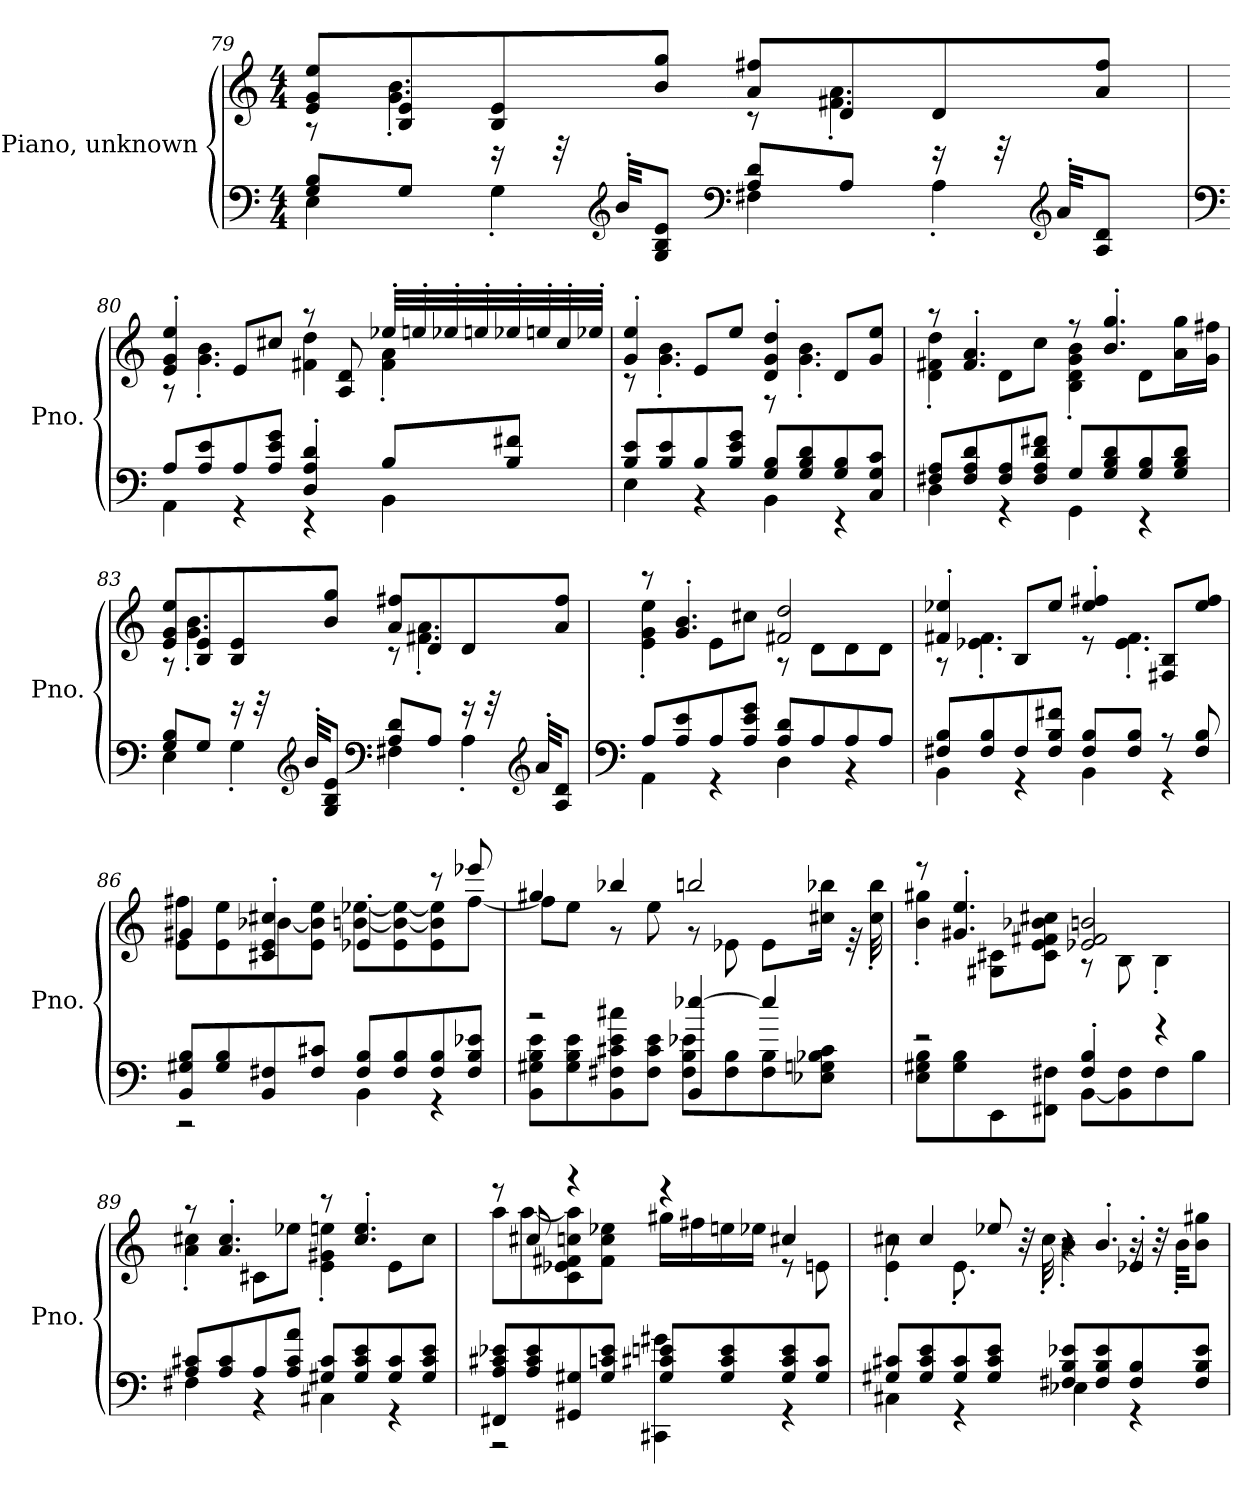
**kern	**kern
*part1	*part1
*staff2	*staff1
*I"Piano, unknown	*
*I'Pno.	*
!!LO:LB:g=z
*clefF4	*clefG2
*k[]	*k[]
*M4/4	*M4/4
=79	=79
*^	*^
8G/ 8B/L	4E\	8e/ 8g/ 8ee/L	8r
8G/J	.	8B/ 8e/	4.g\' 4.b\'
16r	4G'\	8B/ 8e/	.
32r	.	.	.
*clefG2	*	*	*
32b'/KKL	.	.	.
8G/ 8B/ 8e/J	.	8b/ 8gg/J	.
*clefF4	*	*	*
8A/ 8d/L	4F#X\	8a/ 8ff#X/L	8r
8A/J	.	8d/	4.f#X\' 4.a\'
16r	4A'\	8d/	.
32r	.	.	.
*clefG2	*	*	*
32a'/KKL	.	.	.
8A/ 8d/J	.	8a/ 8ff#/J	.
=80	=80	=80	=80
*clefF4	*	*	*
8A/L	4AA\	4e/' 4g/' 4ee/'	8r
8A/ 8e/	.	.	4.g\' 4.b\'
8A/	4r	8e/L	.
8A/ 8e/ 8g/J	.	8cc#X/J	.
4D/' 4A/' 4d/'	4r	8r	4f#X\ 4dd\
.	.	8A/ 8d/	.
8B/L	4BB\	32ee-X'/LLL	4f#\' 4a\'
.	.	32een'/	.
.	.	32ee-X'/	.
.	.	32een'/	.
8B/ 8f#X/J	.	32ee-X'/	.
.	.	32een'/	.
.	.	32cc#'/	.
.	.	32ee-X'/JJJ	.
!!LO:LB:g=z	!!
=81	=81	=81	=81
8B/ 8e/L	4E\	4g/' 4ee/'	8r
8B/ 8e/	.	.	4.g\' 4.b\'
8B/	4r	8e/L	.
8B/ 8e/ 8g/J	.	8ee/J	.
8G/ 8B/L	4BB\	4d/' 4g/' 4dd/'	8r
8G/ 8B/ 8d/	.	.	4.g\' 4.b\'
8G/ 8B/	4r	8d/L	.
8C/ 8G/ 8c/J	.	8g/ 8ee/J	.
=82	=82	=82	=82
8F#X/ 8A/L	4D\	8r	4d\' 4f#X\' 4dd\'
8F#/ 8A/ 8d/	.	4.f#/' 4.a/'	.
8F#/ 8A/	4r	.	8d\L
8F#/ 8A/ 8d/ 8f#X/J	.	.	8cc\J
8G/L	4GG\	8r	4B\' 4d\' 4g\' 4b\'
8G/ 8B/ 8d/	.	4.b/' 4.gg/'	.
8G/ 8B/	4r	.	8d\L
8G/ 8B/ 8d/J	.	.	16a\ 16gg\L
.	.	.	16g\ 16ff#X\JJ
=83	=83	=83	=83
8G/ 8B/L	4E\	8e/ 8g/ 8ee/L	8r
8G/J	.	8B/ 8e/	4.g\' 4.b\'
16r	4G'\	8B/ 8e/	.
32r	.	.	.
*clefG2	*	*	*
32b'/KKL	.	.	.
8G/ 8B/ 8e/J	.	8b/ 8gg/J	.
*clefF4	*	*	*
8A/ 8d/L	4F#X\	8a/ 8ff#X/L	8r
8A/J	.	8d/	4.f#X\' 4.a\'
16r	4A'\	8d/	.
32r	.	.	.
*clefG2	*	*	*
32a'/KKL	.	.	.
8A/ 8d/J	.	8a/ 8ff#/J	.
!!LO:LB:g=z	!!
=84	=84	=84	=84
*clefF4	*	*	*
8A/L	4AA\	8r	4e\' 4g\' 4ee\'
8A/ 8e/	.	4.g/' 4.b/'	.
8A/	4r	.	8e\L
8A/ 8e/ 8g/J	.	.	8cc#X\J
8A/ 8d/L	4D\	2f#X/ 2dd/	8r
8A/	.	.	8d\L
8A/	4r	.	8d\
8A/J	.	.	8d\J
=85	=85	=85	=85
8F#X/ 8B/L	4BB\	4f#X/' 4ee-X/'	8r
8F#/ 8B/	.	.	4.e-X\' 4.f#\'
8F#/	4r	8B/L	.
8F#/ 8B/ 8f#X/J	.	8ee-/J	.
8F#/ 8B/L	4BB\	4ee-/' 4ff#X/'	8r
8F#/ 8B/J	.	.	4.e-\' 4.f#\'
8r	4r	8F#X/ 8B/L	.
8F#/ 8B/	.	8ee-/ 8ff#/J	.
=86	=86	=86	=86
8BB/ 8G#X/ 8B/L	2r	4g#X/	8e\ 8ff#X\L
8G#/ 8B/	.	.	8e\ 8ee\
8BB/ 8F#X/	.	4c#X/' 4e/' 4cc#X/'	[8b-X\
8F#/ 8c#X/J	.	.	8e\ 8b-\] 8ee\J
8F#/ 8B/L	4BB\	4e-X'/	[8bn\ [8ee-X\L
8F#/ 8B/	.	.	8e-\ 8b\_ 8ee-\_
8F#/ 8B/	4r	8r	8e-\ 8b\] 8ee-\]
8F#/ 8B/ 8e-X/J	.	8eee-X/	[8ff#\J
!!LO:LB:g=z	!!
=87	=87	=87	=87
2r	8BB\ 8G#X\ 8B\ 8e\L	4gg#X/	8ff#\L]
.	8G#\ 8B\ 8e\	.	8ee\J
.	8BB\ 8F#X\ 8c#X\ 8e\ 8cc#X\	4bb-X/	8r
.	8F#\ 8c#\ 8e\J	.	8ee\
4BB/ [4ee-X/	8F#\ 8B\ 8e-X\L	2bbn/	8r
.	8F#\ 8B\	.	8e-X\
4ee-/]	8F#\ 8B\	.	8e-\L
.	8E-X\ 8Gn\ 8B-X\ 8c#\J	.	16cc#X\ 16bb-X\Jk
.	.	.	32r
.	.	.	32cc#\' 32bb-\'
=88	=88	=88	=88
2r	8E\ 8G#X\ 8B\L	8r	4b\' 4gg#X\'
.	8G#\ 8B\	4.g#X/' 4.ee/'	.
.	8EE\	.	8G#X\ 8c#X\L
.	8FF#X\ 8F#X\J	.	8c#\ 8e\ 8f#X\ 8b-X\ 8cc#X\J
4F#/' 4B/'	[8BB\L	2e-X/ 2f#/ 2bn/	8r
.	8BB\] 8F#\	.	8B\
4r	8F#\	.	4B'\
.	8B\J	.	.
!!LO:LB:g=z	!!
=89	=89	=89	=89
8A/ 8c#X/L	4F#X\	8r	4a\' 4cc#X\'
8A/ 8c#/	.	4.a/' 4.cc#/'	.
8A/	4r	.	8c#X\L
8A/ 8c#/ 8a/J	.	.	8ee-X\J
8G#X/ 8c#/L	4C#X\	8r	4e\' 4g#X\' 4een\'
8G#/ 8c#/ 8e/	.	4.cc#/' 4.ee/'	.
8G#/ 8c#/	4r	.	8e\L
8G#/ 8c#/ 8e/J	.	.	8cc#\J
=90	=90	=90	=90
8FF#X/ 8A/ 8c#X/ 8e-X/L	2r	8r	8aa\L
8A/ 8c#/ 8e-/	.	8cc#X/	[8aa\
8GG#X/ 8G#X/	.	4r	8c\ 8e-X\ 8f#X\ 8ccn\ 8aa\]
8G#/ 8cn/ 8e-/J	.	.	8f#\ 8cc\ 8ee-X\J
8G#/ 8c#X/ 8en/L	4CC#X\ 4g#X\	4r	16gg#X\LL
.	.	.	16ff#X\
8G#/ 8c#/ 8e/	.	.	16een\
.	.	.	16ee-X\JJ
8G#/ 8c#/ 8e/	4r	4cc#X/	8r
8G#/ 8c#/J	.	.	8en\
!!LO:PB:g=z
=91	=91	=91	=91
*	*	*	*^
8G#X/ 8c#X/L	4C#X\	8r	4e\' 4cc#X\'	2r
8G#/ 8c#/ 8e/	.	4cc#/	.	.
8G#/ 8c#/	4r	.	8.e'\	.
8G#/ 8c#/ 8e/J	.	8ee-X/	.	.
.	.	.	32r	.
.	.	.	32cc#'\	.
8F#X/ 8B/ 8e-X/L	4E-X\	8r	4b'\	4r
8F#/ 8B/ 8e-/	.	4.b'/	.	.
8F#/ 8B/	4r	.	16r	4e-X'/
.	.	.	32r	.
.	.	.	32b'\KKL	.
8F#/ 8B/ 8e-/J	.	.	8b\ 8gg#X\J	.
*v	*v	*	*	*
*	*v	*v	*v
=	=
*-	*-
